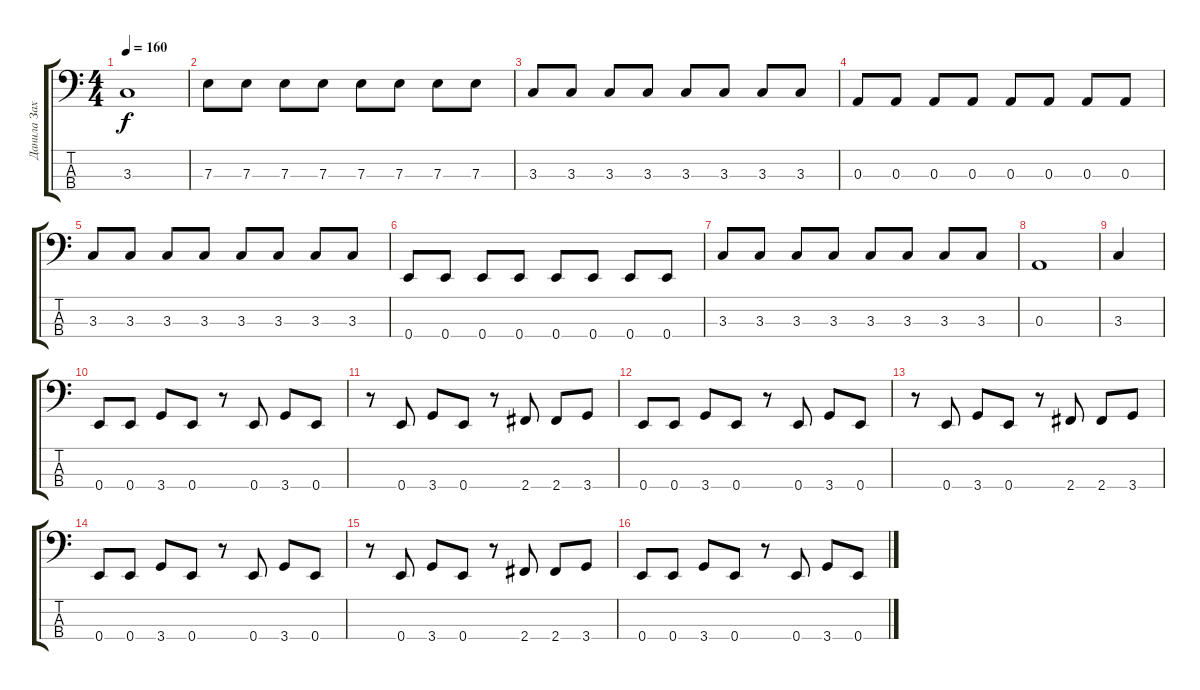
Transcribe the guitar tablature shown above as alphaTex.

\track ("Данила Захаренков" "Данила Зах") {instrument electricbasspick}
\staff {score tabs}
\tuning (G2 D2 A1 E1) {hide}
\ts (4 4)
\tempo 160
\clef f4
\ks c
3.3.1{dy f} |
7.3.8 7.3.8 7.3.8 7.3.8 7.3.8 7.3.8 7.3.8 7.3.8 |
3.3.8 3.3.8 3.3.8 3.3.8 3.3.8 3.3.8 3.3.8 3.3.8 |
0.3.8 0.3.8 0.3.8 0.3.8 0.3.8 0.3.8 0.3.8 0.3.8 |
3.3.8 3.3.8 3.3.8 3.3.8 3.3.8 3.3.8 3.3.8 3.3.8 |
0.4.8 0.4.8 0.4.8 0.4.8 0.4.8 0.4.8 0.4.8 0.4.8 |
3.3.8 3.3.8 3.3.8 3.3.8 3.3.8 3.3.8 3.3.8 3.3.8 |
0.3.1 |
3.3.4 |
0.4.8 0.4.8 3.4.8 0.4.8 r.8 0.4.8 3.4.8 0.4.8 |
r.8 0.4.8 3.4.8 0.4.8 r.8 2.4.8 2.4.8 3.4.8 |
0.4.8 0.4.8 3.4.8 0.4.8 r.8 0.4.8 3.4.8 0.4.8 |
r.8 0.4.8 3.4.8 0.4.8 r.8 2.4.8 2.4.8 3.4.8 |
0.4.8 0.4.8 3.4.8 0.4.8 r.8 0.4.8 3.4.8 0.4.8 |
r.8 0.4.8 3.4.8 0.4.8 r.8 2.4.8 2.4.8 3.4.8 |
0.4.8 0.4.8 3.4.8 0.4.8 r.8 0.4.8 3.4.8 0.4.8
